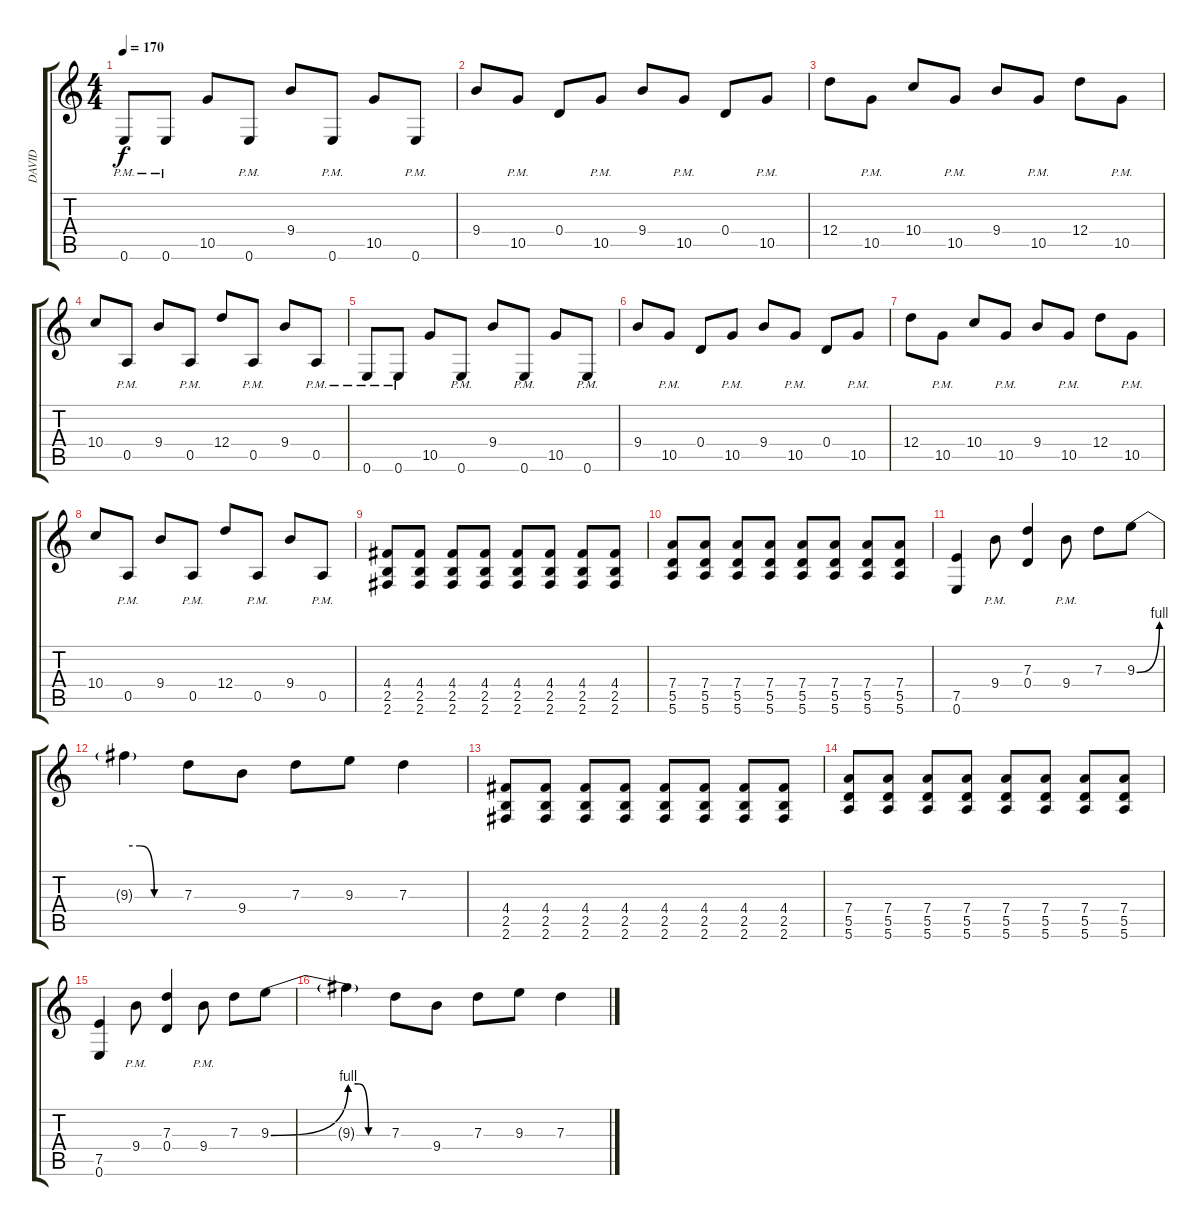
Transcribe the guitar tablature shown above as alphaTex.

\track ("DAVID" "DAVID") {instrument distortionguitar}
\staff {score tabs}
\tuning (E4 B3 G3 D3 A2 E2) {hide}
\ts (4 4)
\tempo 170
\clef g2
\ks c
0.6{pm}.8{dy f} 0.6{pm}.8 10.5.8 0.6{pm}.8 9.4.8 0.6{pm}.8 10.5.8 0.6{pm}.8 |
9.4.8 10.5{pm}.8 0.4.8 10.5{pm}.8 9.4.8 10.5{pm}.8 0.4.8 10.5{pm}.8 |
12.4.8 10.5{pm}.8 10.4.8 10.5{pm}.8 9.4.8 10.5{pm}.8 12.4.8 10.5{pm}.8 |
10.4.8 0.5{pm}.8 9.4.8 0.5{pm}.8 12.4.8 0.5{pm}.8 9.4.8 0.5{pm}.8 |
0.6{pm}.8 0.6{pm}.8 10.5.8 0.6{pm}.8 9.4.8 0.6{pm}.8 10.5.8 0.6{pm}.8 |
9.4.8 10.5{pm}.8 0.4.8 10.5{pm}.8 9.4.8 10.5{pm}.8 0.4.8 10.5{pm}.8 |
12.4.8 10.5{pm}.8 10.4.8 10.5{pm}.8 9.4.8 10.5{pm}.8 12.4.8 10.5{pm}.8 |
10.4.8 0.5{pm}.8 9.4.8 0.5{pm}.8 12.4.8 0.5{pm}.8 9.4.8 0.5{pm}.8 |
(4.4 2.5 2.6).8 (4.4 2.5 2.6).8 (4.4 2.5 2.6).8 (4.4 2.5 2.6).8 (4.4 2.5 2.6).8 (4.4 2.5 2.6).8 (4.4 2.5 2.6).8 (4.4 2.5 2.6).8 |
(7.4 5.5 5.6).8 (7.4 5.5 5.6).8 (7.4 5.5 5.6).8 (7.4 5.5 5.6).8 (7.4 5.5 5.6).8 (7.4 5.5 5.6).8 (7.4 5.5 5.6).8 (7.4 5.5 5.6).8 |
(7.5 0.6).4 9.4{pm}.8 (7.3 0.4).4 9.4{pm}.8 7.3.8 9.3{be (bend 0 0 60 4)}.8 |
9.3{be (custom 0 4 15 4 31 0 60 0) t}.4 7.3.8 9.4.8 7.3.8 9.3.8 7.3.4 |
(4.4 2.5 2.6).8 (4.4 2.5 2.6).8 (4.4 2.5 2.6).8 (4.4 2.5 2.6).8 (4.4 2.5 2.6).8 (4.4 2.5 2.6).8 (4.4 2.5 2.6).8 (4.4 2.5 2.6).8 |
(7.4 5.5 5.6).8 (7.4 5.5 5.6).8 (7.4 5.5 5.6).8 (7.4 5.5 5.6).8 (7.4 5.5 5.6).8 (7.4 5.5 5.6).8 (7.4 5.5 5.6).8 (7.4 5.5 5.6).8 |
(7.5 0.6).4 9.4{pm}.8 (7.3 0.4).4 9.4{pm}.8 7.3.8 9.3{be (bend 0 0 60 4)}.8 |
9.3{be (custom 0 4 15 4 31 0 60 0) t}.4 7.3.8 9.4.8 7.3.8 9.3.8 7.3.4
